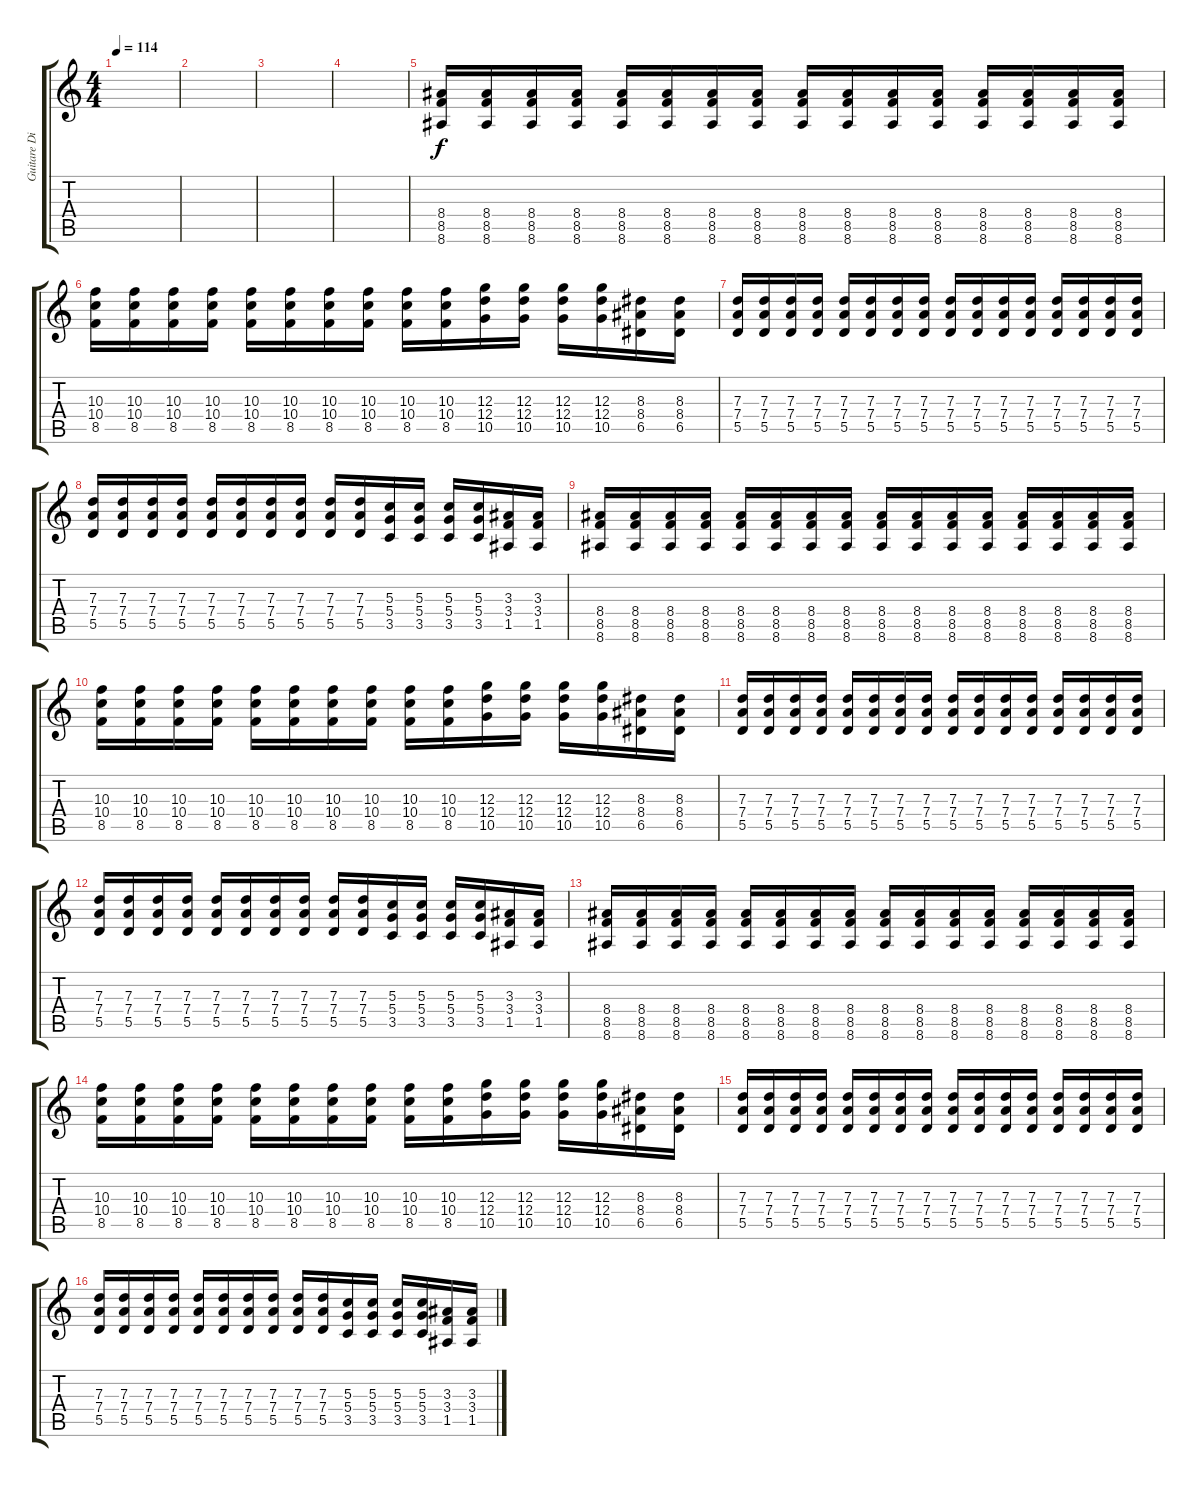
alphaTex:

\track ("Guitare Disto" "Guitare Di") {instrument distortionguitar}
\staff {score tabs}
\tuning (E4 B3 G3 D3 A2 D2) {hide}
\ts (4 4)
\tempo 114
\clef g2
\ks c
|
|
|
|
(8.4 8.5 8.6).16 (8.4 8.5 8.6).16 (8.4 8.5 8.6).16 (8.4 8.5 8.6).16 (8.4 8.5 8.6).16 (8.4 8.5 8.6).16 (8.4 8.5 8.6).16 (8.4 8.5 8.6).16 (8.4 8.5 8.6).16 (8.4 8.5 8.6).16 (8.4 8.5 8.6).16 (8.4 8.5 8.6).16 (8.4 8.5 8.6).16 (8.4 8.5 8.6).16 (8.4 8.5 8.6).16 (8.4 8.5 8.6).16 |
(10.3 10.4 8.5).16 (10.3 10.4 8.5).16 (10.3 10.4 8.5).16 (10.3 10.4 8.5).16 (10.3 10.4 8.5).16 (10.3 10.4 8.5).16 (10.3 10.4 8.5).16 (10.3 10.4 8.5).16 (10.3 10.4 8.5).16 (10.3 10.4 8.5).16 (12.3 12.4 10.5).16 (12.3 12.4 10.5).16 (12.3 12.4 10.5).16 (12.3 12.4 10.5).16 (8.3 8.4 6.5).16 (8.3 8.4 6.5).16 |
(7.3 7.4 5.5).16 (7.3 7.4 5.5).16 (7.3 7.4 5.5).16 (7.3 7.4 5.5).16 (7.3 7.4 5.5).16 (7.3 7.4 5.5).16 (7.3 7.4 5.5).16 (7.3 7.4 5.5).16 (7.3 7.4 5.5).16 (7.3 7.4 5.5).16 (7.3 7.4 5.5).16 (7.3 7.4 5.5).16 (7.3 7.4 5.5).16 (7.3 7.4 5.5).16 (7.3 7.4 5.5).16 (7.3 7.4 5.5).16 |
(7.3 7.4 5.5).16 (7.3 7.4 5.5).16 (7.3 7.4 5.5).16 (7.3 7.4 5.5).16 (7.3 7.4 5.5).16 (7.3 7.4 5.5).16 (7.3 7.4 5.5).16 (7.3 7.4 5.5).16 (7.3 7.4 5.5).16 (7.3 7.4 5.5).16 (5.3 5.4 3.5).16 (5.3 5.4 3.5).16 (5.3 5.4 3.5).16 (5.3 5.4 3.5).16 (3.3 3.4 1.5).16 (3.3 3.4 1.5).16 |
(8.4 8.5 8.6).16 (8.4 8.5 8.6).16 (8.4 8.5 8.6).16 (8.4 8.5 8.6).16 (8.4 8.5 8.6).16 (8.4 8.5 8.6).16 (8.4 8.5 8.6).16 (8.4 8.5 8.6).16 (8.4 8.5 8.6).16 (8.4 8.5 8.6).16 (8.4 8.5 8.6).16 (8.4 8.5 8.6).16 (8.4 8.5 8.6).16 (8.4 8.5 8.6).16 (8.4 8.5 8.6).16 (8.4 8.5 8.6).16 |
(10.3 10.4 8.5).16 (10.3 10.4 8.5).16 (10.3 10.4 8.5).16 (10.3 10.4 8.5).16 (10.3 10.4 8.5).16 (10.3 10.4 8.5).16 (10.3 10.4 8.5).16 (10.3 10.4 8.5).16 (10.3 10.4 8.5).16 (10.3 10.4 8.5).16 (12.3 12.4 10.5).16 (12.3 12.4 10.5).16 (12.3 12.4 10.5).16 (12.3 12.4 10.5).16 (8.3 8.4 6.5).16 (8.3 8.4 6.5).16 |
(7.3 7.4 5.5).16 (7.3 7.4 5.5).16 (7.3 7.4 5.5).16 (7.3 7.4 5.5).16 (7.3 7.4 5.5).16 (7.3 7.4 5.5).16 (7.3 7.4 5.5).16 (7.3 7.4 5.5).16 (7.3 7.4 5.5).16 (7.3 7.4 5.5).16 (7.3 7.4 5.5).16 (7.3 7.4 5.5).16 (7.3 7.4 5.5).16 (7.3 7.4 5.5).16 (7.3 7.4 5.5).16 (7.3 7.4 5.5).16 |
(7.3 7.4 5.5).16 (7.3 7.4 5.5).16 (7.3 7.4 5.5).16 (7.3 7.4 5.5).16 (7.3 7.4 5.5).16 (7.3 7.4 5.5).16 (7.3 7.4 5.5).16 (7.3 7.4 5.5).16 (7.3 7.4 5.5).16 (7.3 7.4 5.5).16 (5.3 5.4 3.5).16 (5.3 5.4 3.5).16 (5.3 5.4 3.5).16 (5.3 5.4 3.5).16 (3.3 3.4 1.5).16 (3.3 3.4 1.5).16 |
(8.4 8.5 8.6).16 (8.4 8.5 8.6).16 (8.4 8.5 8.6).16 (8.4 8.5 8.6).16 (8.4 8.5 8.6).16 (8.4 8.5 8.6).16 (8.4 8.5 8.6).16 (8.4 8.5 8.6).16 (8.4 8.5 8.6).16 (8.4 8.5 8.6).16 (8.4 8.5 8.6).16 (8.4 8.5 8.6).16 (8.4 8.5 8.6).16 (8.4 8.5 8.6).16 (8.4 8.5 8.6).16 (8.4 8.5 8.6).16 |
(10.3 10.4 8.5).16 (10.3 10.4 8.5).16 (10.3 10.4 8.5).16 (10.3 10.4 8.5).16 (10.3 10.4 8.5).16 (10.3 10.4 8.5).16 (10.3 10.4 8.5).16 (10.3 10.4 8.5).16 (10.3 10.4 8.5).16 (10.3 10.4 8.5).16 (12.3 12.4 10.5).16 (12.3 12.4 10.5).16 (12.3 12.4 10.5).16 (12.3 12.4 10.5).16 (8.3 8.4 6.5).16 (8.3 8.4 6.5).16 |
(7.3 7.4 5.5).16 (7.3 7.4 5.5).16 (7.3 7.4 5.5).16 (7.3 7.4 5.5).16 (7.3 7.4 5.5).16 (7.3 7.4 5.5).16 (7.3 7.4 5.5).16 (7.3 7.4 5.5).16 (7.3 7.4 5.5).16 (7.3 7.4 5.5).16 (7.3 7.4 5.5).16 (7.3 7.4 5.5).16 (7.3 7.4 5.5).16 (7.3 7.4 5.5).16 (7.3 7.4 5.5).16 (7.3 7.4 5.5).16 |
(7.3 7.4 5.5).16 (7.3 7.4 5.5).16 (7.3 7.4 5.5).16 (7.3 7.4 5.5).16 (7.3 7.4 5.5).16 (7.3 7.4 5.5).16 (7.3 7.4 5.5).16 (7.3 7.4 5.5).16 (7.3 7.4 5.5).16 (7.3 7.4 5.5).16 (5.3 5.4 3.5).16 (5.3 5.4 3.5).16 (5.3 5.4 3.5).16 (5.3 5.4 3.5).16 (3.3 3.4 1.5).16 (3.3 3.4 1.5).16
